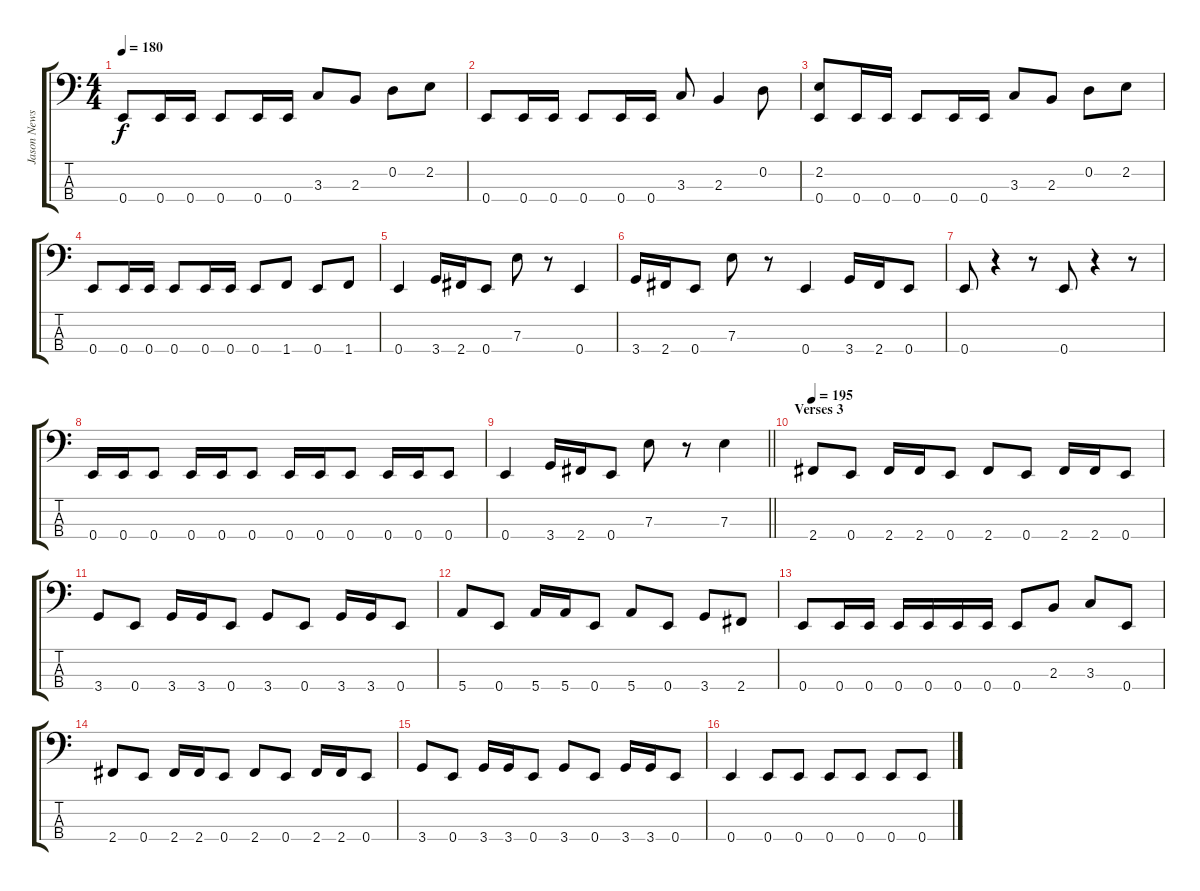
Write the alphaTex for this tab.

\track ("Jason Newsted" "Jason News") {instrument electricbasspick}
\staff {score tabs}
\tuning (G2 D2 A1 E1) {hide}
\ts (4 4)
\tempo 180
\clef f4
\ks c
0.4.8{dy f} 0.4.16 0.4.16 0.4.8 0.4.16 0.4.16 3.3.8 2.3.8 0.2.8 2.2.8 |
0.4.8 0.4.16 0.4.16 0.4.8 0.4.16 0.4.16 3.3.8 2.3.4 0.2.8 |
(2.2 0.4).8 0.4.16 0.4.16 0.4.8 0.4.16 0.4.16 3.3.8 2.3.8 0.2.8 2.2.8 |
0.4.8 0.4.16 0.4.16 0.4.8 0.4.16 0.4.16 0.4.8 1.4.8 0.4.8 1.4.8 |
0.4.4 3.4.16 2.4.16 0.4.8 7.3.8 r.8 0.4.4 |
3.4.16 2.4.16 0.4.8 7.3.8 r.8 0.4.4 3.4.16 2.4.16 0.4.8 |
0.4.8 r.4 r.8 0.4.8 r.4 r.8 |
0.4.16 0.4.16 0.4.8 0.4.16 0.4.16 0.4.8 0.4.16 0.4.16 0.4.8 0.4.16 0.4.16 0.4.8 |
\barLineRight lightlight
0.4.4 3.4.16 2.4.16 0.4.8 7.3.8 r.8 7.3.4 |
\section ("" "Verses 3")
\tempo 195
2.4.8 0.4.8 2.4.16 2.4.16 0.4.8 2.4.8 0.4.8 2.4.16 2.4.16 0.4.8 |
3.4.8 0.4.8 3.4.16 3.4.16 0.4.8 3.4.8 0.4.8 3.4.16 3.4.16 0.4.8 |
5.4.8 0.4.8 5.4.16 5.4.16 0.4.8 5.4.8 0.4.8 3.4.8 2.4.8 |
0.4.8 0.4.16 0.4.16 0.4.16 0.4.16 0.4.16 0.4.16 0.4.8 2.3.8 3.3.8 0.4.8 |
2.4.8 0.4.8 2.4.16 2.4.16 0.4.8 2.4.8 0.4.8 2.4.16 2.4.16 0.4.8 |
3.4.8 0.4.8 3.4.16 3.4.16 0.4.8 3.4.8 0.4.8 3.4.16 3.4.16 0.4.8 |
0.4.4 0.4.8 0.4.8 0.4.8 0.4.8 0.4.8 0.4.8
